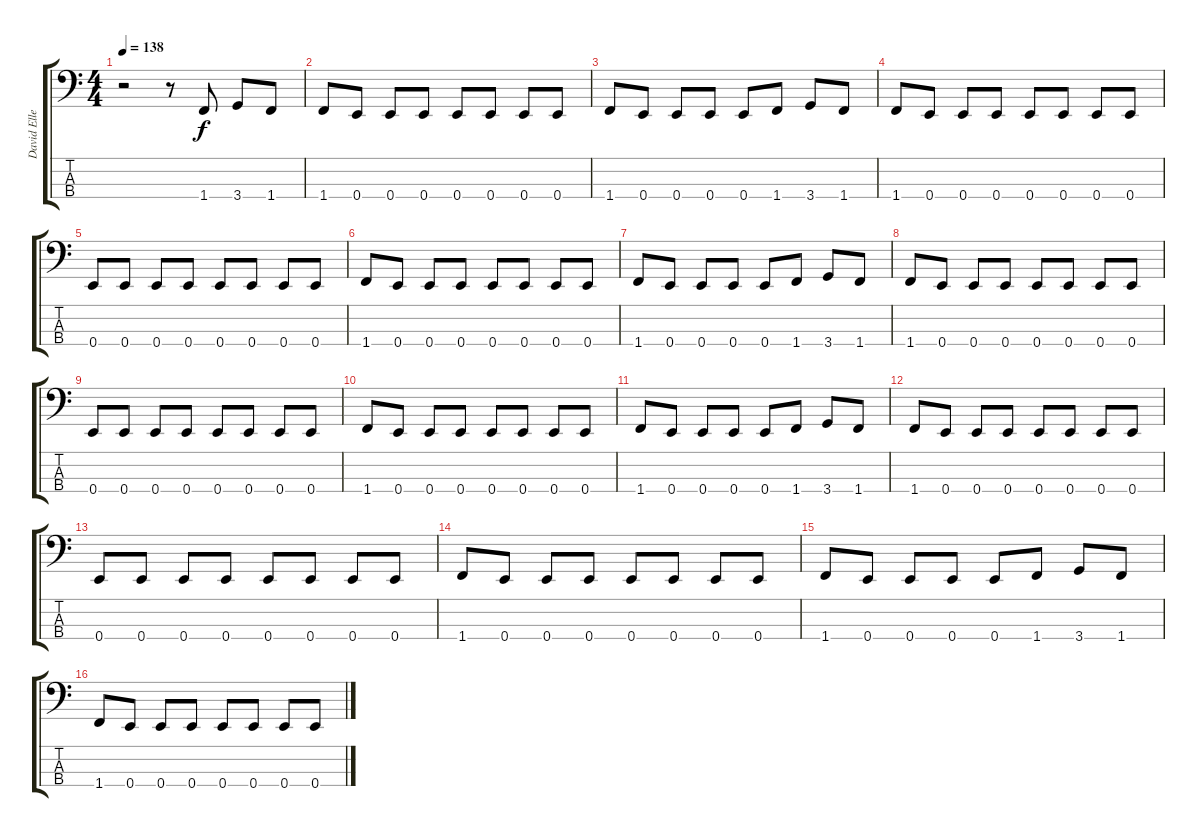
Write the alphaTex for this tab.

\track ("David Ellefson      " "David Elle") {instrument electricbasspick}
\staff {score tabs}
\tuning (G2 D2 A1 E1) {hide}
\ts (4 4)
\tempo 138
\clef f4
\ks c
r.2{dy f instrument electricbasspick} r.8 1.4.8 3.4.8 1.4.8 |
1.4.8 0.4.8 0.4.8 0.4.8 0.4.8 0.4.8 0.4.8 0.4.8 |
1.4.8 0.4.8 0.4.8 0.4.8 0.4.8 1.4.8 3.4.8 1.4.8 |
1.4.8 0.4.8 0.4.8 0.4.8 0.4.8 0.4.8 0.4.8 0.4.8 |
0.4.8 0.4.8 0.4.8 0.4.8 0.4.8 0.4.8 0.4.8 0.4.8 |
1.4.8 0.4.8 0.4.8 0.4.8 0.4.8 0.4.8 0.4.8 0.4.8 |
1.4.8 0.4.8 0.4.8 0.4.8 0.4.8 1.4.8 3.4.8 1.4.8 |
1.4.8 0.4.8 0.4.8 0.4.8 0.4.8 0.4.8 0.4.8 0.4.8 |
0.4.8 0.4.8 0.4.8 0.4.8 0.4.8 0.4.8 0.4.8 0.4.8 |
1.4.8 0.4.8 0.4.8 0.4.8 0.4.8 0.4.8 0.4.8 0.4.8 |
1.4.8 0.4.8 0.4.8 0.4.8 0.4.8 1.4.8 3.4.8 1.4.8 |
1.4.8 0.4.8 0.4.8 0.4.8 0.4.8 0.4.8 0.4.8 0.4.8 |
0.4.8 0.4.8 0.4.8 0.4.8 0.4.8 0.4.8 0.4.8 0.4.8 |
1.4.8 0.4.8 0.4.8 0.4.8 0.4.8 0.4.8 0.4.8 0.4.8 |
1.4.8 0.4.8 0.4.8 0.4.8 0.4.8 1.4.8 3.4.8 1.4.8 |
1.4.8 0.4.8 0.4.8 0.4.8 0.4.8 0.4.8 0.4.8 0.4.8
